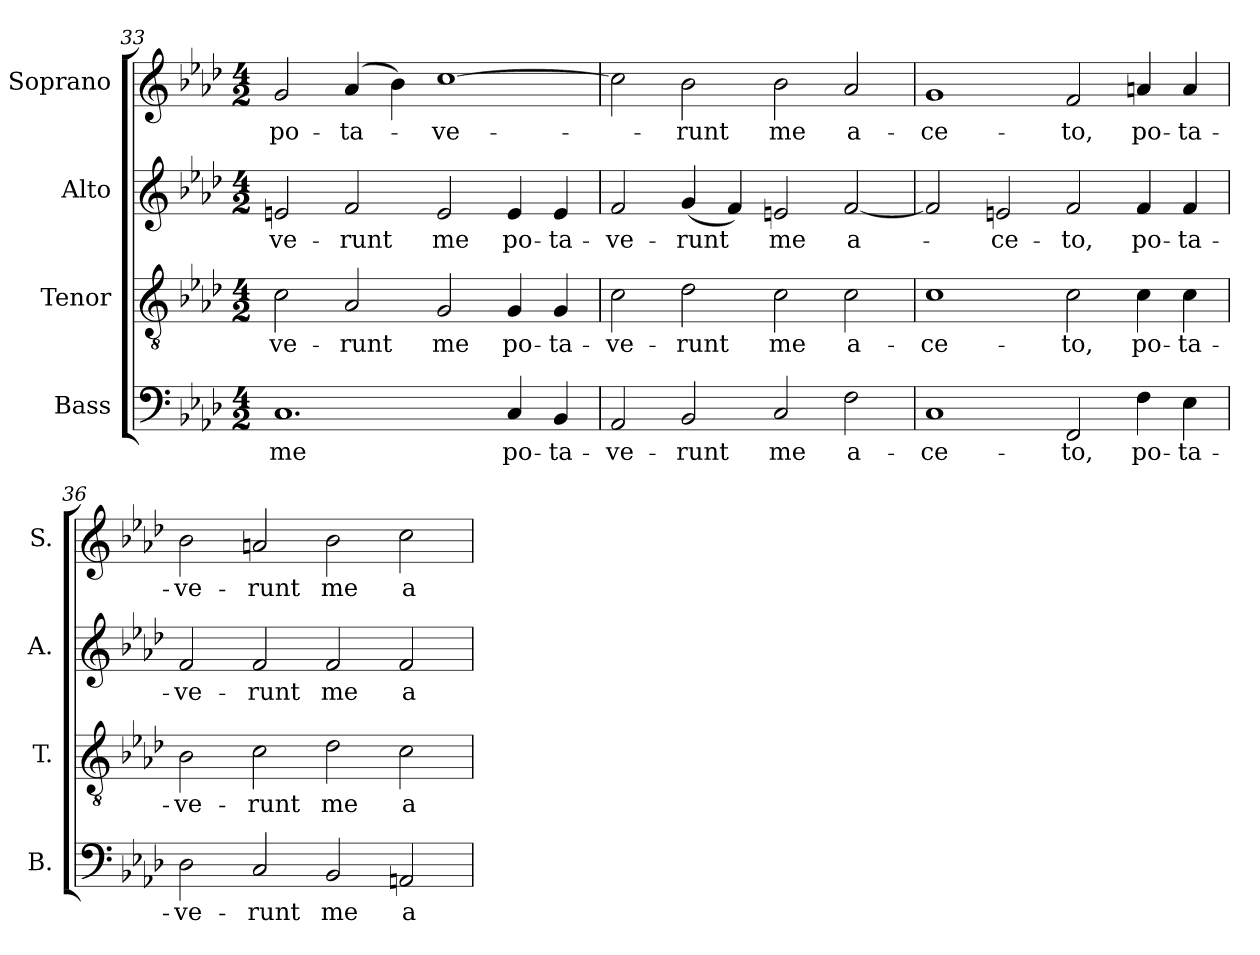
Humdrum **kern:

**kern	**text	**kern	**text	**kern	**text	**kern	**text
*part4	*part4	*part3	*part3	*part2	*part2	*part1	*part1
*staff4	*staff4	*staff3	*staff3	*staff2	*staff2	*staff1	*staff1
*I"Bass	*	*I"Tenor	*	*I"Alto	*	*I"Soprano	*
*I'B.	*	*I'T.	*	*I'A.	*	*I'S.	*
*clefF4	*	*clefGv2	*	*clefG2	*	*clefG2	*
*	*	*ITrd7c12	*	*	*	*	*
*k[b-e-a-d-]	*	*k[b-e-a-d-]	*	*k[b-e-a-d-]	*	*k[b-e-a-d-]	*
*A-:	*	*A-:	*	*A-:	*	*A-:	*
*M4/2	*	*M4/2	*	*M4/2	*	*M4/2	*
=33	=33	=33	=33	=33	=33	=33	=33
!	!LO:LY:b:color=#000000	!	!	!	!	!	!
!	!	!	!LO:LY:b:color=#000000	!	!	!	!
!	!	!	!	!	!LO:LY:b:color=#000000	!	!
!	!	!	!	!	!	!	!LO:LY:b:color=#000000
1.Ci	me	2Ci\	-ve-	2eni/	-ve-	2gi/	po-
!	!	!	!LO:LY:b:color=#000000	!	!	!	!
!	!	!	!	!	!LO:LY:b:color=#000000	!	!
!	!	!	!	!	!	!	!LO:LY:b:color=#000000
.	.	2AA-i/	-runt	2fi/	-runt	(4a-i/	-ta-
.	.	.	.	.	.	4b-i\)	.
!	!	!	!LO:LY:b:color=#000000	!	!	!	!
!	!	!	!	!	!LO:LY:b:color=#000000	!	!
!	!	!	!	!	!	!	!LO:LY:b:color=#000000
.	.	2GGi/	me	2ei/	me	[1cci	-ve-
!	!LO:LY:b:color=#000000	!	!	!	!	!	!
!	!	!	!LO:LY:b:color=#000000	!	!	!	!
!	!	!	!	!	!LO:LY:b:color=#000000	!	!
4Ci/	po-	4GGi/	po-	4ei/	po-	.	.
!	!LO:LY:b:color=#000000	!	!	!	!	!	!
!	!	!	!LO:LY:b:color=#000000	!	!	!	!
!	!	!	!	!	!LO:LY:b:color=#000000	!	!
4BB-i/	-ta-	4GGi/	-ta-	4ei/	-ta-	.	.
=34	=34	=34	=34	=34	=34	=34	=34
!	!LO:LY:b:color=#000000	!	!	!	!	!	!
!	!	!	!LO:LY:b:color=#000000	!	!	!	!
!	!	!	!	!	!LO:LY:b:color=#000000	!	!
2AA-i/	-ve-	2Ci\	-ve-	2fi/	-ve-	2cci\]	.
!	!LO:LY:b:color=#000000	!	!	!	!	!	!
!	!	!	!LO:LY:b:color=#000000	!	!	!	!
!	!	!	!	!	!LO:LY:b:color=#000000	!	!
!	!	!	!	!	!	!	!LO:LY:b:color=#000000
2BB-i/	-runt	2D-i\	-runt	(4gi/	-runt	2b-i\	-runt
.	.	.	.	4fi/)	.	.	.
!	!LO:LY:b:color=#000000	!	!	!	!	!	!
!	!	!	!LO:LY:b:color=#000000	!	!	!	!
!	!	!	!	!	!LO:LY:b:color=#000000	!	!
!	!	!	!	!	!	!	!LO:LY:b:color=#000000
2Ci/	me	2Ci\	me	2eni/	me	2b-i\	me
!	!LO:LY:b:color=#000000	!	!	!	!	!	!
!	!	!	!LO:LY:b:color=#000000	!	!	!	!
!	!	!	!	!	!LO:LY:b:color=#000000	!	!
!	!	!	!	!	!	!	!LO:LY:b:color=#000000
2Fi\	a-	2Ci\	a-	[2fi/	a-	2a-i/	a-
=35	=35	=35	=35	=35	=35	=35	=35
!	!LO:LY:b:color=#000000	!	!	!	!	!	!
!	!	!	!LO:LY:b:color=#000000	!	!	!	!
!	!	!	!	!	!	!	!LO:LY:b:color=#000000
1Ci	-ce-	1Ci	-ce-	2fi/]	.	1gi	-ce-
!	!	!	!	!	!LO:LY:b:color=#000000	!	!
.	.	.	.	2eni/	-ce-	.	.
!	!LO:LY:b:color=#000000	!	!	!	!	!	!
!	!	!	!LO:LY:b:color=#000000	!	!	!	!
!	!	!	!	!	!LO:LY:b:color=#000000	!	!
!	!	!	!	!	!	!	!LO:LY:b:color=#000000
2FFi/	-to,	2Ci\	-to,	2fi/	-to,	2fi/	-to,
!	!LO:LY:b:color=#000000	!	!	!	!	!	!
!	!	!	!LO:LY:b:color=#000000	!	!	!	!
!	!	!	!	!	!LO:LY:b:color=#000000	!	!
!	!	!	!	!	!	!	!LO:LY:b:color=#000000
4Fi\	po-	4Ci\	po-	4fi/	po-	4ani/	po-
!	!LO:LY:b:color=#000000	!	!	!	!	!	!
!	!	!	!LO:LY:b:color=#000000	!	!	!	!
!	!	!	!	!	!LO:LY:b:color=#000000	!	!
!	!	!	!	!	!	!	!LO:LY:b:color=#000000
4E-i\	-ta-	4Ci\	-ta-	4fi/	-ta-	4ai/	-ta-
=36	=36	=36	=36	=36	=36	=36	=36
!	!LO:LY:b:color=#000000	!	!	!	!	!	!
!	!	!	!LO:LY:b:color=#000000	!	!	!	!
!	!	!	!	!	!LO:LY:b:color=#000000	!	!
!	!	!	!	!	!	!	!LO:LY:b:color=#000000
2D-i\	-ve-	2BB-i\	-ve-	2fi/	-ve-	2b-i\	-ve-
!	!LO:LY:b:color=#000000	!	!	!	!	!	!
!	!	!	!LO:LY:b:color=#000000	!	!	!	!
!	!	!	!	!	!LO:LY:b:color=#000000	!	!
!	!	!	!	!	!	!	!LO:LY:b:color=#000000
2Ci/	-runt	2Ci\	-runt	2fi/	-runt	2ani/	-runt
!	!LO:LY:b:color=#000000	!	!	!	!	!	!
!	!	!	!LO:LY:b:color=#000000	!	!	!	!
!	!	!	!	!	!LO:LY:b:color=#000000	!	!
!	!	!	!	!	!	!	!LO:LY:b:color=#000000
2BB-i/	me	2D-i\	me	2fi/	me	2b-i\	me
!	!LO:LY:b:color=#000000	!	!	!	!	!	!
!	!	!	!LO:LY:b:color=#000000	!	!	!	!
!	!	!	!	!	!LO:LY:b:color=#000000	!	!
!	!	!	!	!	!	!	!LO:LY:b:color=#000000
2AAni/	a-	2Ci\	a-	2fi/	a-	2cci\	a-
=	=	=	=	=	=	=	=
*-	*-	*-	*-	*-	*-	*-	*-
